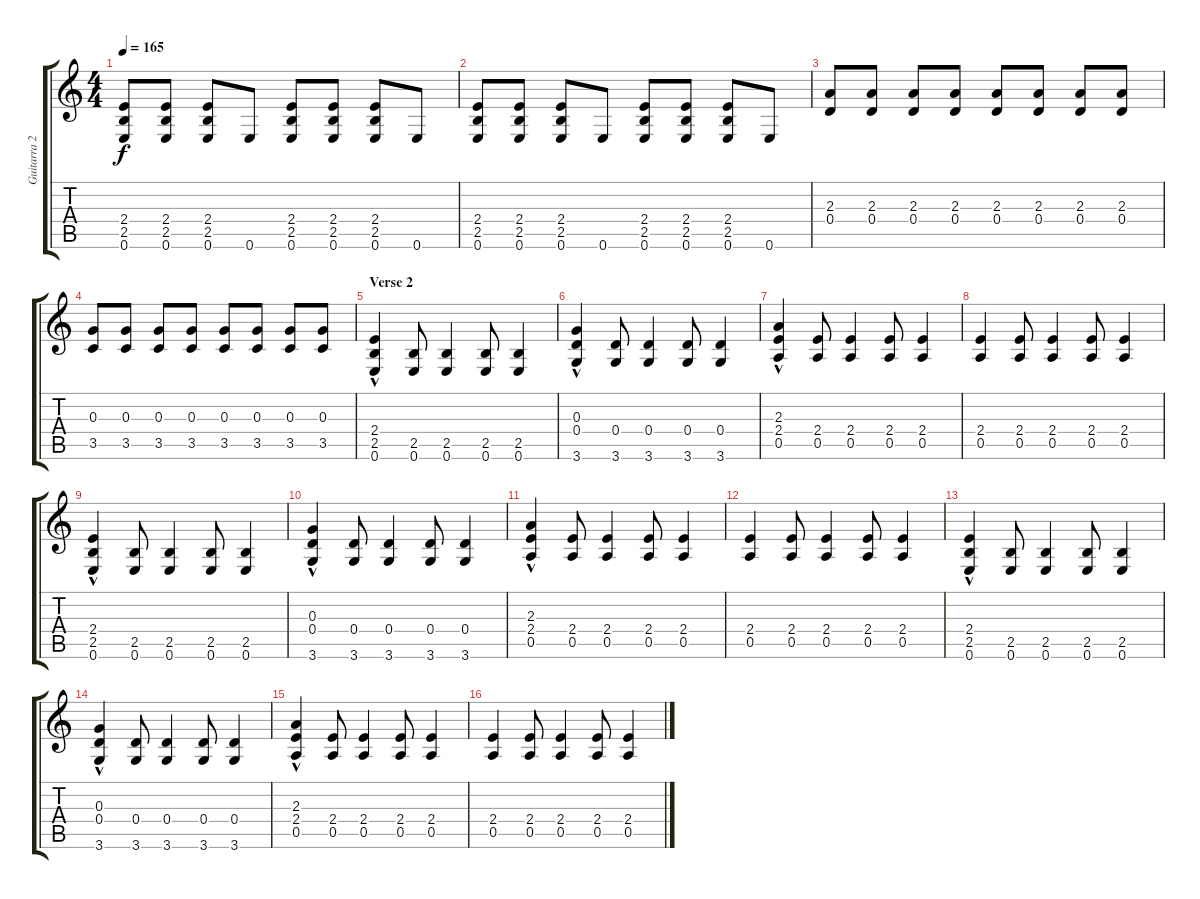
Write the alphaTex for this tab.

\track ("Guitarra 2 ( Ritmica )" "Guitarra 2") {instrument overdrivenguitar}
\staff {score tabs}
\tuning (E4 B3 G3 D3 A2 E2) {hide}
\ts (4 4)
\tempo 165
\clef g2
\ks c
(2.4 2.5 0.6).8{dy f} (2.4 2.5 0.6).8 (2.4 2.5 0.6).8 0.6.8 (2.4 2.5 0.6).8 (2.4 2.5 0.6).8 (2.4 2.5 0.6).8 0.6.8 |
(2.4 2.5 0.6).8 (2.4 2.5 0.6).8 (2.4 2.5 0.6).8 0.6.8 (2.4 2.5 0.6).8 (2.4 2.5 0.6).8 (2.4 2.5 0.6).8 0.6.8 |
(2.3 0.4).8 (2.3 0.4).8 (2.3 0.4).8 (2.3 0.4).8 (2.3 0.4).8 (2.3 0.4).8 (2.3 0.4).8 (2.3 0.4).8 |
(0.3 3.5).8 (0.3 3.5).8 (0.3 3.5).8 (0.3 3.5).8 (0.3 3.5).8 (0.3 3.5).8 (0.3 3.5).8 (0.3 3.5).8 |
\section ("" "Verse 2")
(2.4{hac} 2.5 0.6).4 (2.5 0.6).8 (2.5 0.6).4 (2.5 0.6).8 (2.5 0.6).4 |
(0.3{hac} 0.4 3.6).4 (0.4 3.6).8 (0.4 3.6).4 (0.4 3.6).8 (0.4 3.6).4 |
(2.3{hac} 2.4 0.5).4 (2.4 0.5).8 (2.4 0.5).4 (2.4 0.5).8 (2.4 0.5).4 |
(2.4 0.5).4 (2.4 0.5).8 (2.4 0.5).4 (2.4 0.5).8 (2.4 0.5).4 |
(2.4{hac} 2.5 0.6).4 (2.5 0.6).8 (2.5 0.6).4 (2.5 0.6).8 (2.5 0.6).4 |
(0.3{hac} 0.4 3.6).4 (0.4 3.6).8 (0.4 3.6).4 (0.4 3.6).8 (0.4 3.6).4 |
(2.3{hac} 2.4 0.5).4 (2.4 0.5).8 (2.4 0.5).4 (2.4 0.5).8 (2.4 0.5).4 |
(2.4 0.5).4 (2.4 0.5).8 (2.4 0.5).4 (2.4 0.5).8 (2.4 0.5).4 |
(2.4{hac} 2.5 0.6).4 (2.5 0.6).8 (2.5 0.6).4 (2.5 0.6).8 (2.5 0.6).4 |
(0.3{hac} 0.4 3.6).4 (0.4 3.6).8 (0.4 3.6).4 (0.4 3.6).8 (0.4 3.6).4 |
(2.3{hac} 2.4 0.5).4 (2.4 0.5).8 (2.4 0.5).4 (2.4 0.5).8 (2.4 0.5).4 |
(2.4 0.5).4 (2.4 0.5).8 (2.4 0.5).4 (2.4 0.5).8 (2.4 0.5).4
